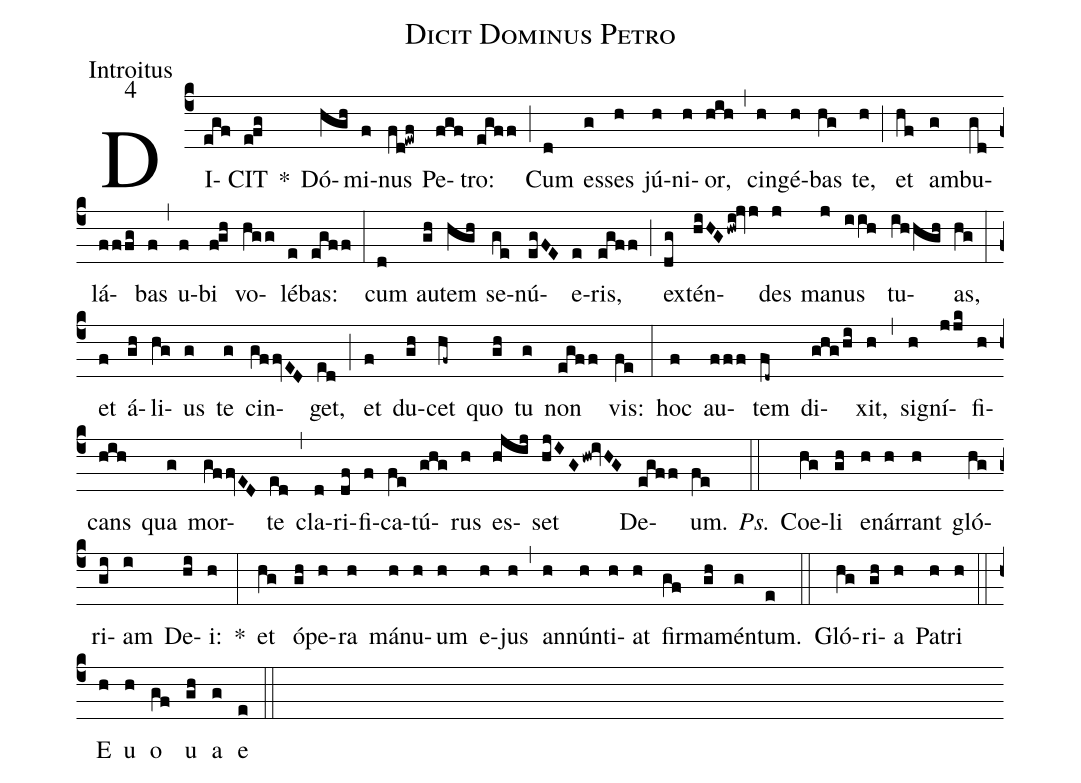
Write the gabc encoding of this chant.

name:Dicit Dominus Petro;
office-part:Introitus;
mode:4;
%%
(c4) DI(egf)CIT(e!fg) *() Dó(hgh)mi(f)nus(fd!ewf) Pe(fgf)tro:(egff) (;) Cum(d) es(g)ses(h) jú(h)ni(h)or,(hih) (,) cin(h)gé(h)bas(hg) te,(h) (;) et(hf) am(g)bu(gd)lá(fffg)bas(f) (,) u(f)bi(f!gh) vo(hgg)lé(e)bas:(egff) (:) cum(d) au(gh)tem(hgh) se(ge)nú(egFE)e(e)ris,(egff) (;) ex(dg)tén(hiHGhwi!jvj)des(j) ma(j)nus(iih) tu(ihhgh)as,(hg) (:) et(f) á(gh)li(hg)us(g) te(g) cin(gffvED)get,(ed) (;) et(f) du(gh)cet(hf~) quo(gh) tu(g) non(egff) vis:(fe) (:) hoc(f) au(fff)tem(fd~) di(ghg/hi)xit,(h) (,) si(h)gní(jjk)fi(h)cans(hih) qua(g) mor(gffvED)te(ed) (,) cla(d)ri(df)fi(f)ca(fe)tú(ghg)rus(h) es(hjij)set(hjIGhw!ivHG) De(egff)um.(fe) <i>Ps.</i>(::) Coe(hg)li(gh) e(h)nár(h)rant(h) gló(hg)ri(gi)am(i) De(hi)i:(h) *(:) et(hg) ó(gh)pe(h)ra(h) má(h)nu(h)um(h) e(h)jus(h) (,) an(h)nún(h)ti(h)at(h) fir(gf)ma(gh)mén(g)tum.(e) (::) Gló(hg)ri(gh)a(h) Pa(h)tri(h) (::) E(h) u(h) o(gf) u(gh) a(g) e(e) (::)
